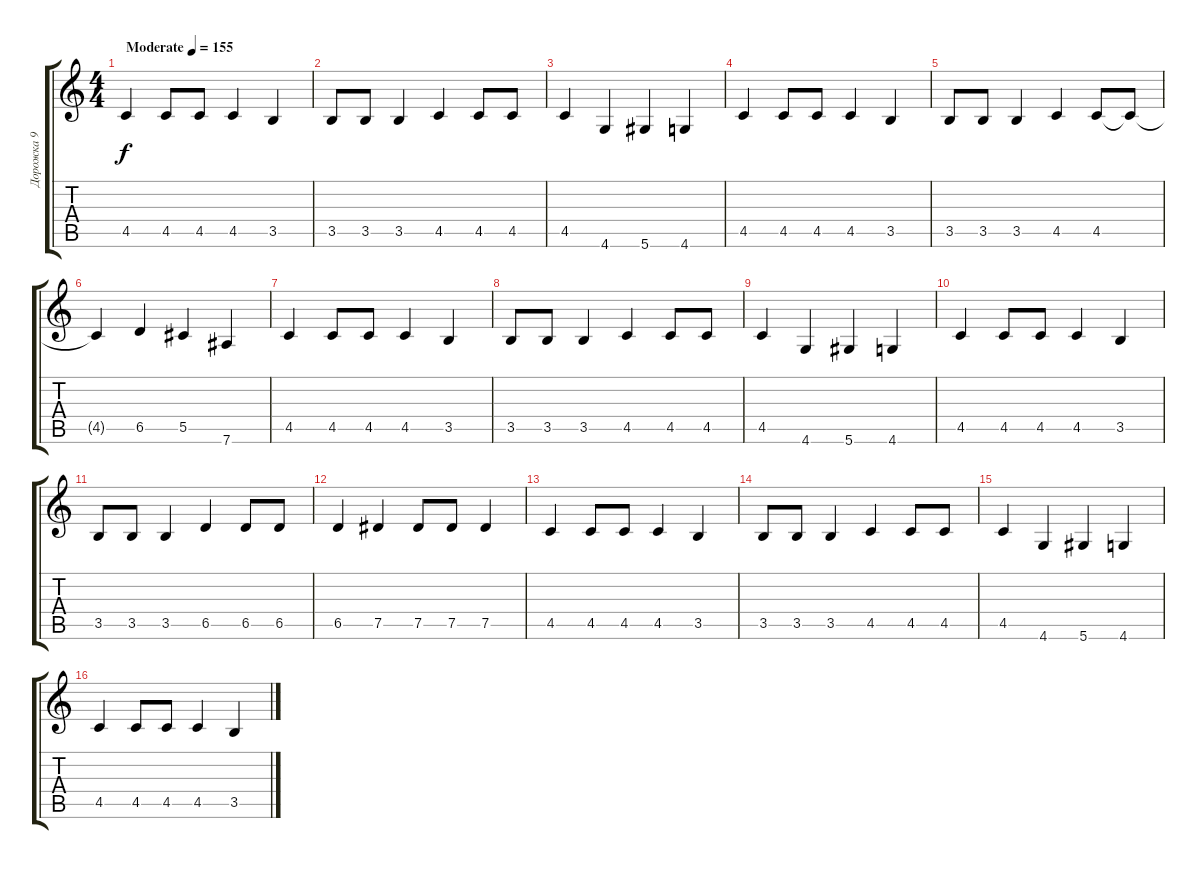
\track ("Дорожка 9" "Дорожка 9") {instrument electricbasspick}
\staff {score tabs}
\tuning (Eb4 Bb3 Gb3 Db3 Ab2 Eb2) {hide}
\ts (4 4)
\tempo (155 "Moderate")
\clef g2
\ks c
4.5.4{dy f instrument electricbasspick} 4.5.8 4.5.8 4.5.4 3.5.4 |
3.5.8 3.5.8 3.5.4 4.5.4 4.5.8 4.5.8 |
4.5.4 4.6.4 5.6.4 4.6.4 |
4.5.4 4.5.8 4.5.8 4.5.4 3.5.4 |
3.5.8 3.5.8 3.5.4 4.5.4 4.5.8 4.5{t}.8 |
4.5{t}.4 6.5.4 5.5.4 7.6.4 |
4.5.4 4.5.8 4.5.8 4.5.4 3.5.4 |
3.5.8 3.5.8 3.5.4 4.5.4 4.5.8 4.5.8 |
4.5.4 4.6.4 5.6.4 4.6.4 |
4.5.4 4.5.8 4.5.8 4.5.4 3.5.4 |
3.5.8 3.5.8 3.5.4 6.5.4 6.5.8 6.5.8 |
6.5.4 7.5.4 7.5.8 7.5.8 7.5.4 |
4.5.4 4.5.8 4.5.8 4.5.4 3.5.4 |
3.5.8 3.5.8 3.5.4 4.5.4 4.5.8 4.5.8 |
4.5.4 4.6.4 5.6.4 4.6.4 |
4.5.4 4.5.8 4.5.8 4.5.4 3.5.4
